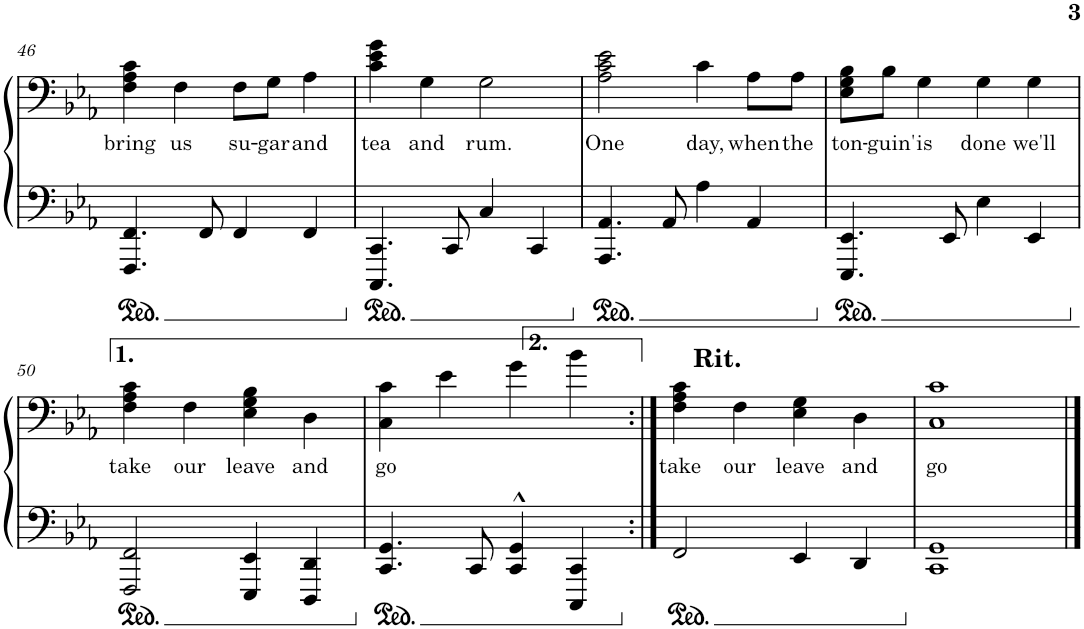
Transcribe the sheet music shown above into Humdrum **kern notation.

**kern	**kern	**text
*part1	*part1	*part1
*staff2	*staff1	*staff1
*I"Piano	*	*
*I'Pno.	*	*
!!LO:PB:g=z
*clefF4	*clefF4	*
*k[b-e-a-]	*k[b-e-a-]	*
*M4/4	*M4/4	*
=46	=46	=46
!	!	!LO:LY:b
4.FFF/ 4.FF/	4F\ 4A-\ 4c\	bring
!	!	!LO:LY:b
.	4F\	us
8FF/	.	.
!	!	!LO:LY:b
4FF/	8F\L	su-
!	!	!LO:LY:b
.	8G\J	-gar
!	!	!LO:LY:b
4FF/	4A-\	and
=47	=47	=47
!	!	!LO:LY:b
4.CCC/ 4.CC/	4c\ 4e-\ 4g\	tea
!	!	!LO:LY:b
.	4G\	and
8CC/	.	.
!	!	!LO:LY:b
4C/	2G\	rum.
4CC/	.	.
=48	=48	=48
!	!	!LO:LY:b
4.AAA-/ 4.AA-/	2A-\ 2c\ 2e-\	One
8AA-/	.	.
!	!	!LO:LY:b
4A-\	4c\	day,
!	!	!LO:LY:b
4AA-/	8A-\L	when
!	!	!LO:LY:b
.	8A-\J	the
=49	=49	=49
!	!	!LO:LY:b
4.EEE-/ 4.EE-/	8E-\ 8G\ 8B-\L	ton-
!	!	!LO:LY:b
.	8B-\J	-guin'
!	!	!LO:LY:b
.	4G\	is
8EE-/	.	.
!	!	!LO:LY:b
4E-\	4G\	done
!	!	!LO:LY:b
4EE-/	4G\	we'll
!!LO:LB:g=z
=50	=50	=50
!	!	!LO:LY:b
2FFF/ 2FF/	4F\ 4A-\ 4c\	take
!	!	!LO:LY:b
.	4F\	our
!	!	!LO:LY:b
4EEE-/ 4EE-/	4E-\ 4G\ 4B-\	leave
!	!	!LO:LY:b
4DDD/ 4DD/	4D\	and
=51	=51	=51
!	!	!LO:LY:b
4.CC/ 4.GG/	4C\ 4c\	go
.	4e-\	.
8CC/	.	.
4CC/^^ 4GG/^^	4g\	.
4CCC/ 4CC/	4b-\	.
=52:|!	=52:|!	=52:|!
!	!LO:TX:a:B:t=Rit.	!
!	!	!LO:LY:b
2FF/	4F\ 4A-\ 4c\	take
!	!	!LO:LY:b
.	4F\	our
!	!	!LO:LY:b
4EE-/	4E-\ 4G\	leave
!	!	!LO:LY:b
4DD/	4D\	and
=53	=53	=53
!	!	!LO:LY:b
1CC 1GG	1C 1c	go
==	==	==
*-	*-	*-
